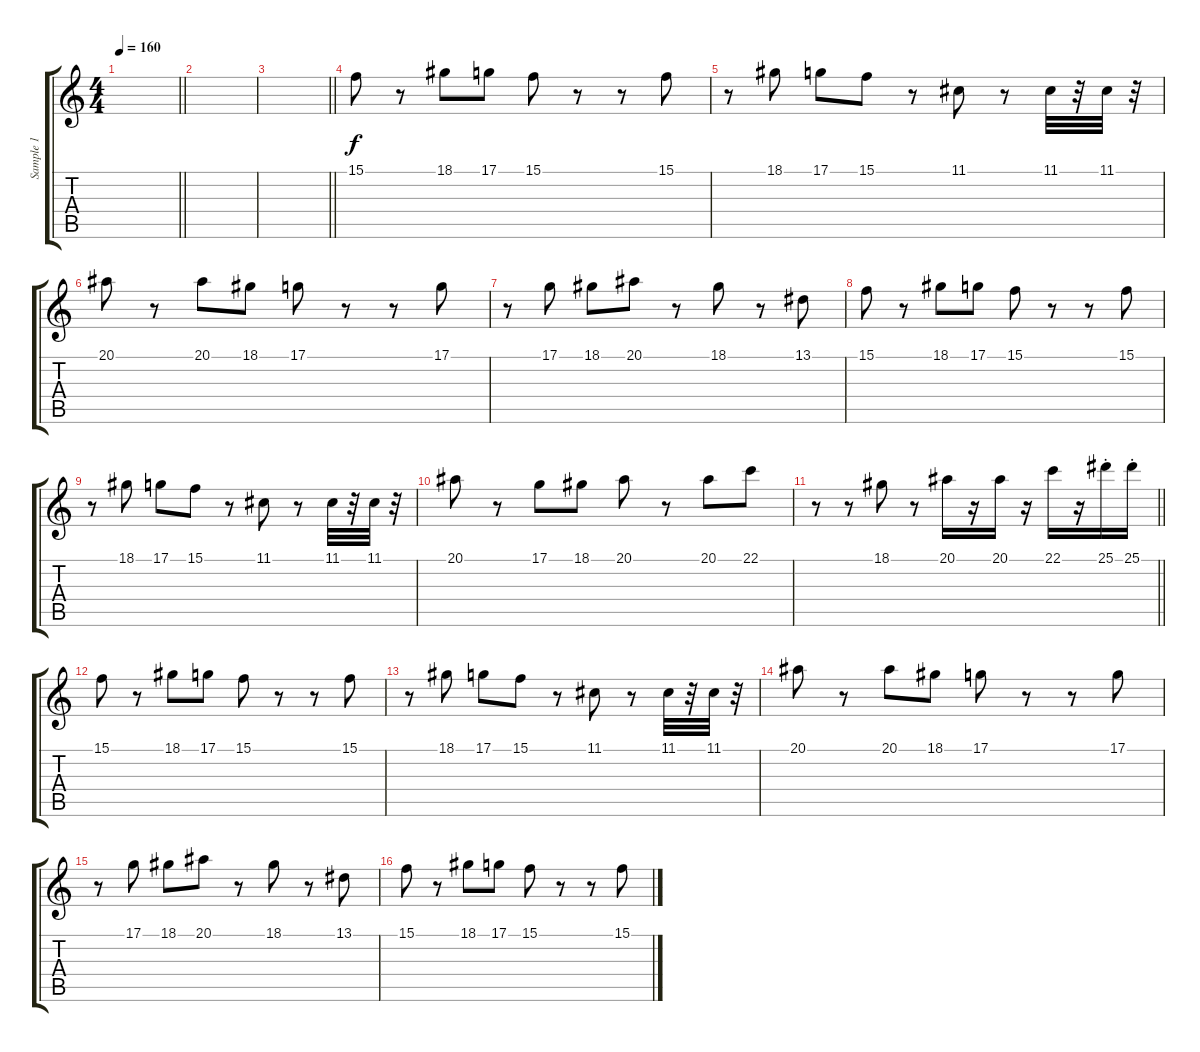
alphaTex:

\track ("Sample 1" "Sample 1") {instrument lead2sawtooth}
\staff {score tabs}
\tuning (D4 A3 F3 C3 G2 C2) {hide}
\ts (4 4)
\tempo 160
\clef g2
\barLineRight lightlight
\ks c
|
\section ("" " ")
|
\barLineRight lightlight
|
\section ("" " ")
15.1.8 r.8 18.1.8 17.1.8 15.1.8 r.8 r.8 15.1.8 |
r.8 18.1.8 17.1.8 15.1.8 r.8 11.1.8 r.8 11.1.32 r.32 11.1.32 r.32 |
20.1.8 r.8 20.1.8 18.1.8 17.1.8 r.8 r.8 17.1.8 |
r.8 17.1.8 18.1.8 20.1.8 r.8 18.1.8 r.8 13.1.8 |
15.1.8 r.8 18.1.8 17.1.8 15.1.8 r.8 r.8 15.1.8 |
r.8 18.1.8 17.1.8 15.1.8 r.8 11.1.8 r.8 11.1.32 r.32 11.1.32 r.32 |
20.1.8 r.8 17.1.8 18.1.8 20.1.8 r.8 20.1.8 22.1.8 |
\barLineRight lightlight
r.8 r.8 18.1.8 r.8 20.1.16 r.16 20.1.16 r.16 22.1.16 r.16 25.1{st}.16 25.1{st}.16 |
15.1.8 r.8 18.1.8 17.1.8 15.1.8 r.8 r.8 15.1.8 |
r.8 18.1.8 17.1.8 15.1.8 r.8 11.1.8 r.8 11.1.32 r.32 11.1.32 r.32 |
20.1.8 r.8 20.1.8 18.1.8 17.1.8 r.8 r.8 17.1.8 |
r.8 17.1.8 18.1.8 20.1.8 r.8 18.1.8 r.8 13.1.8 |
15.1.8 r.8 18.1.8 17.1.8 15.1.8 r.8 r.8 15.1.8
